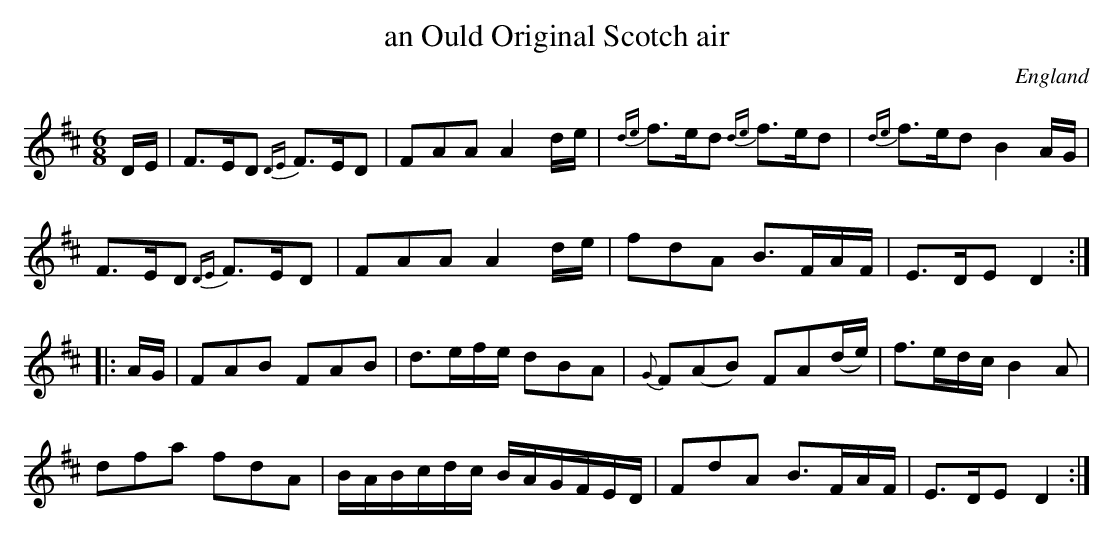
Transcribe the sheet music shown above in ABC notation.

X:1
T:an Ould Original Scotch air
L:1/8
M:6/8
O:England
K:D major
D/E/ | \
F>ED {DE}F>ED | FAA A2d/e/ | {de}f>ed {de}f>ed | {de}f>ed B2 A/G/ |
F>ED {DE}F>ED | FAA A2d/e/ | fdA        B>FA/F/ | E>DE D2 ::
A/G/ | \
FAB FAB | d>ef/e/ dBA               | {G}F(AB) FA(d/e/) | f>ed/c/ B2A |
dfa fdA | B/A/B/c/d/c/ B/A/G/F/E/D/ | FdA      B>FA/F/  | E>DE    D2 :|
